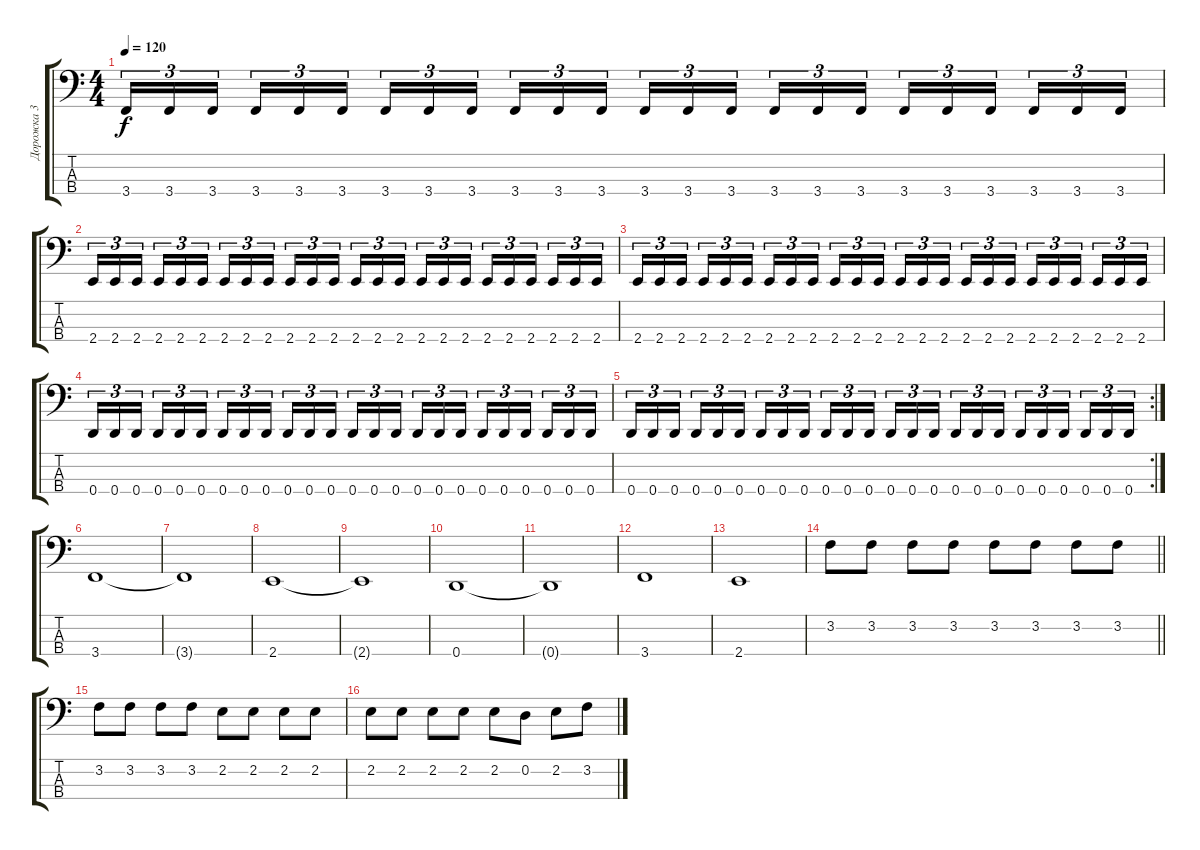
\track ("Дорожка 3" "Дорожка 3") {instrument electricbassfinger}
\staff {score tabs}
\tuning (G2 D2 A1 D1) {hide}
\ts (4 4)
\tempo 120
\clef f4
\ks c
3.4.16{tu (3 2) dy f} 3.4.16{tu (3 2)} 3.4.16{tu (3 2) beam splitsecondary} 3.4.16{tu (3 2)} 3.4.16{tu (3 2)} 3.4.16{tu (3 2)} 3.4.16{tu (3 2)} 3.4.16{tu (3 2)} 3.4.16{tu (3 2) beam splitsecondary} 3.4.16{tu (3 2)} 3.4.16{tu (3 2)} 3.4.16{tu (3 2)} 3.4.16{tu (3 2)} 3.4.16{tu (3 2)} 3.4.16{tu (3 2) beam splitsecondary} 3.4.16{tu (3 2)} 3.4.16{tu (3 2)} 3.4.16{tu (3 2)} 3.4.16{tu (3 2)} 3.4.16{tu (3 2)} 3.4.16{tu (3 2) beam splitsecondary} 3.4.16{tu (3 2)} 3.4.16{tu (3 2)} 3.4.16{tu (3 2)} |
2.4.16{tu (3 2)} 2.4.16{tu (3 2)} 2.4.16{tu (3 2) beam splitsecondary} 2.4.16{tu (3 2)} 2.4.16{tu (3 2)} 2.4.16{tu (3 2)} 2.4.16{tu (3 2)} 2.4.16{tu (3 2)} 2.4.16{tu (3 2) beam splitsecondary} 2.4.16{tu (3 2)} 2.4.16{tu (3 2)} 2.4.16{tu (3 2)} 2.4.16{tu (3 2)} 2.4.16{tu (3 2)} 2.4.16{tu (3 2) beam splitsecondary} 2.4.16{tu (3 2)} 2.4.16{tu (3 2)} 2.4.16{tu (3 2)} 2.4.16{tu (3 2)} 2.4.16{tu (3 2)} 2.4.16{tu (3 2) beam splitsecondary} 2.4.16{tu (3 2)} 2.4.16{tu (3 2)} 2.4.16{tu (3 2)} |
2.4.16{tu (3 2)} 2.4.16{tu (3 2)} 2.4.16{tu (3 2) beam splitsecondary} 2.4.16{tu (3 2)} 2.4.16{tu (3 2)} 2.4.16{tu (3 2)} 2.4.16{tu (3 2)} 2.4.16{tu (3 2)} 2.4.16{tu (3 2) beam splitsecondary} 2.4.16{tu (3 2)} 2.4.16{tu (3 2)} 2.4.16{tu (3 2)} 2.4.16{tu (3 2)} 2.4.16{tu (3 2)} 2.4.16{tu (3 2) beam splitsecondary} 2.4.16{tu (3 2)} 2.4.16{tu (3 2)} 2.4.16{tu (3 2)} 2.4.16{tu (3 2)} 2.4.16{tu (3 2)} 2.4.16{tu (3 2) beam splitsecondary} 2.4.16{tu (3 2)} 2.4.16{tu (3 2)} 2.4.16{tu (3 2)} |
0.4.16{tu (3 2)} 0.4.16{tu (3 2)} 0.4.16{tu (3 2) beam splitsecondary} 0.4.16{tu (3 2)} 0.4.16{tu (3 2)} 0.4.16{tu (3 2)} 0.4.16{tu (3 2)} 0.4.16{tu (3 2)} 0.4.16{tu (3 2) beam splitsecondary} 0.4.16{tu (3 2)} 0.4.16{tu (3 2)} 0.4.16{tu (3 2)} 0.4.16{tu (3 2)} 0.4.16{tu (3 2)} 0.4.16{tu (3 2) beam splitsecondary} 0.4.16{tu (3 2)} 0.4.16{tu (3 2)} 0.4.16{tu (3 2)} 0.4.16{tu (3 2)} 0.4.16{tu (3 2)} 0.4.16{tu (3 2) beam splitsecondary} 0.4.16{tu (3 2)} 0.4.16{tu (3 2)} 0.4.16{tu (3 2)} |
\rc 2
0.4.16{tu (3 2)} 0.4.16{tu (3 2)} 0.4.16{tu (3 2) beam splitsecondary} 0.4.16{tu (3 2)} 0.4.16{tu (3 2)} 0.4.16{tu (3 2)} 0.4.16{tu (3 2)} 0.4.16{tu (3 2)} 0.4.16{tu (3 2) beam splitsecondary} 0.4.16{tu (3 2)} 0.4.16{tu (3 2)} 0.4.16{tu (3 2)} 0.4.16{tu (3 2)} 0.4.16{tu (3 2)} 0.4.16{tu (3 2) beam splitsecondary} 0.4.16{tu (3 2)} 0.4.16{tu (3 2)} 0.4.16{tu (3 2)} 0.4.16{tu (3 2)} 0.4.16{tu (3 2)} 0.4.16{tu (3 2) beam splitsecondary} 0.4.16{tu (3 2)} 0.4.16{tu (3 2)} 0.4.16{tu (3 2)} |
3.4.1 |
3.4{t}.1 |
2.4.1 |
2.4{t}.1 |
0.4.1 |
0.4{t}.1 |
3.4.1 |
2.4.1 |
\barLineRight lightlight
3.2.8 3.2.8 3.2.8 3.2.8 3.2.8 3.2.8 3.2.8 3.2.8 |
3.2.8 3.2.8 3.2.8 3.2.8 2.2.8 2.2.8 2.2.8 2.2.8 |
2.2.8 2.2.8 2.2.8 2.2.8 2.2.8 0.2.8 2.2.8 3.2.8
